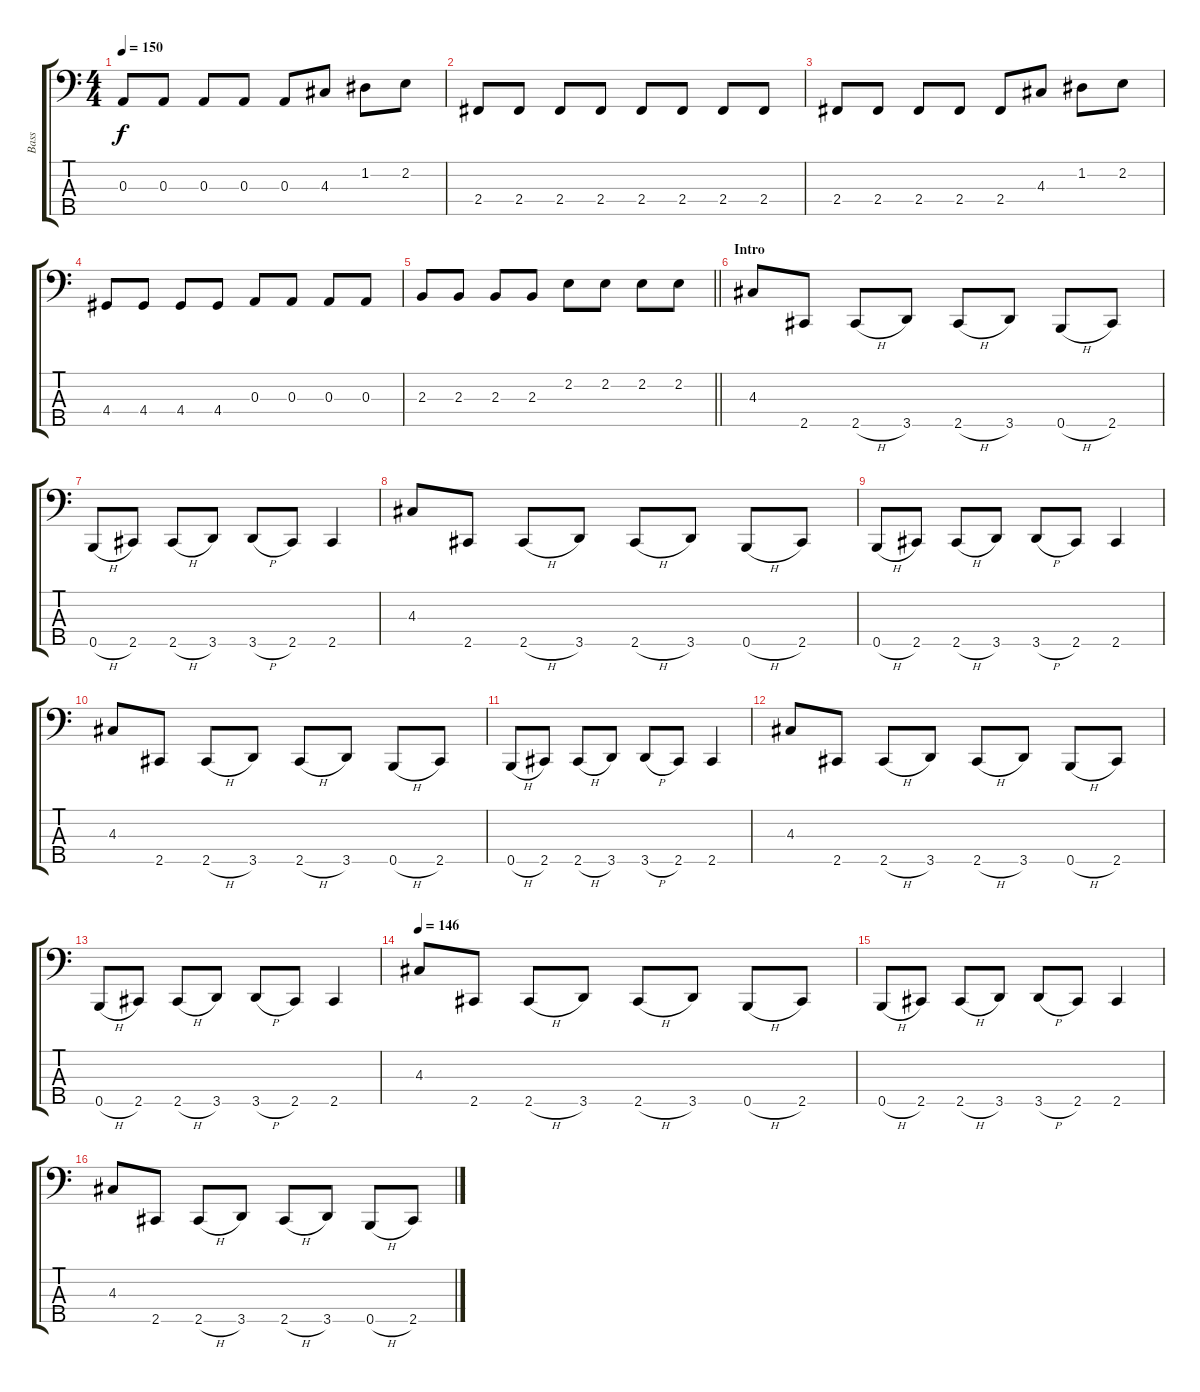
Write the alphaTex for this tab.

\track ("Bass" "Bass") {instrument electricbassfinger}
\staff {score tabs}
\tuning (G2 D2 A1 E1 B0) {hide}
\ts (4 4)
\tempo 150
\clef f4
\ks c
0.3.8{dy f} 0.3.8 0.3.8 0.3.8 0.3.8 4.3.8 1.2.8 2.2.8 |
2.4.8 2.4.8 2.4.8 2.4.8 2.4.8 2.4.8 2.4.8 2.4.8 |
2.4.8 2.4.8 2.4.8 2.4.8 2.4.8 4.3.8 1.2.8 2.2.8 |
4.4.8 4.4.8 4.4.8 4.4.8 0.3.8 0.3.8 0.3.8 0.3.8 |
\barLineRight lightlight
2.3.8 2.3.8 2.3.8 2.3.8 2.2.8 2.2.8 2.2.8 2.2.8 |
\section ("" "Intro")
4.3.8 2.5.8 2.5{h}.8 3.5.8 2.5{h}.8 3.5.8 0.5{h}.8 2.5.8 |
0.5{h}.8 2.5.8 2.5{h}.8 3.5.8 3.5{h}.8 2.5.8 2.5.4 |
4.3.8 2.5.8 2.5{h}.8 3.5.8 2.5{h}.8 3.5.8 0.5{h}.8 2.5.8 |
0.5{h}.8 2.5.8 2.5{h}.8 3.5.8 3.5{h}.8 2.5.8 2.5.4 |
4.3.8 2.5.8 2.5{h}.8 3.5.8 2.5{h}.8 3.5.8 0.5{h}.8 2.5.8 |
0.5{h}.8 2.5.8 2.5{h}.8 3.5.8 3.5{h}.8 2.5.8 2.5.4 |
4.3.8 2.5.8 2.5{h}.8 3.5.8 2.5{h}.8 3.5.8 0.5{h}.8 2.5.8 |
0.5{h}.8 2.5.8 2.5{h}.8 3.5.8 3.5{h}.8 2.5.8 2.5.4 |
\tempo 146
4.3.8 2.5.8 2.5{h}.8 3.5.8 2.5{h}.8 3.5.8 0.5{h}.8 2.5.8 |
0.5{h}.8 2.5.8 2.5{h}.8 3.5.8 3.5{h}.8 2.5.8 2.5.4 |
4.3.8 2.5.8 2.5{h}.8 3.5.8 2.5{h}.8 3.5.8 0.5{h}.8 2.5.8
